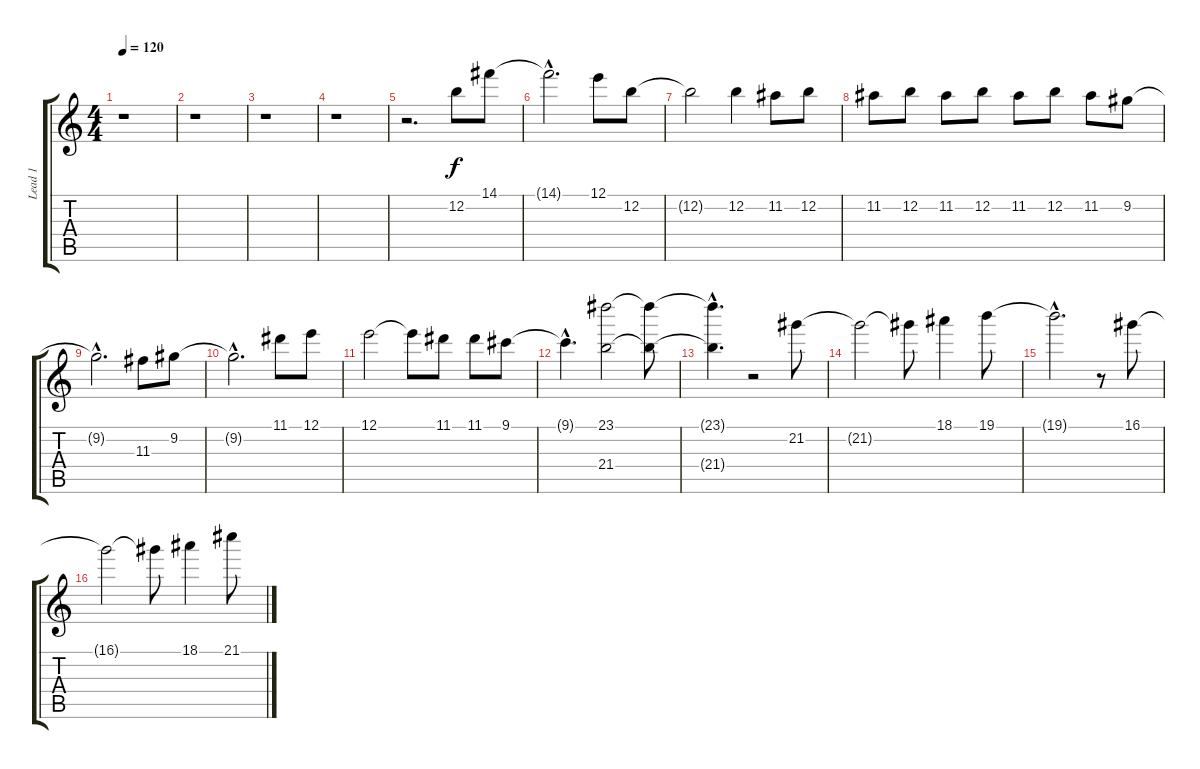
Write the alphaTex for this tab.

\track ("Lead 1" "Lead 1") {instrument overdrivenguitar}
\staff {score tabs}
\tuning (E4 B3 G3 D3 A2 E2) {hide}
\ts (4 4)
\tempo 120
\clef g2
\ks c
r.1{dy f instrument overdrivenguitar} |
r.1 |
r.1 |
r.1 |
r.2{d} 12.2.8 14.1.8 |
14.1{hac t}.2{d} 12.1.8 12.2.8 |
12.2{t}.2 12.2.4 11.2.8 12.2.8 |
11.2.8 12.2.8 11.2.8 12.2.8 11.2.8 12.2.8 11.2.8 9.2.8 |
9.2{hac t}.2{d} 11.3.8 9.2.8 |
9.2{hac t}.2{d} 11.1.8 12.1.8 |
12.1.2 12.1{t}.8 11.1.8 11.1.8 9.1.8 |
9.1{hac t}.4{d} (23.1 21.4).2 (23.1{t} 21.4{t}).8 |
(23.1{hac t} 21.4{t}).4{d} r.2 21.2.8 |
21.2{t}.2 21.2{t}.8 18.1.4 19.1.8 |
19.1{hac t}.2{d} r.8 16.1.8 |
16.1{t}.2 16.1{t}.8 18.1.4 21.1.8
